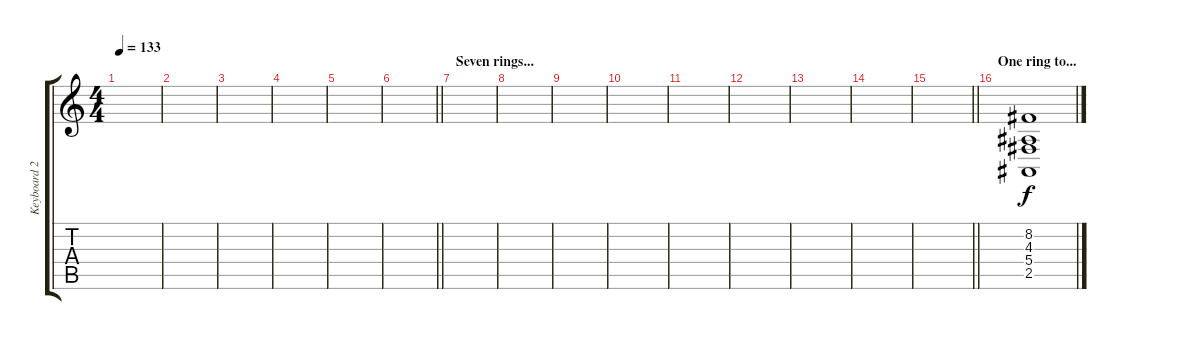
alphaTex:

\track ("Keyboard 2" "Keyboard 2") {instrument stringensemble1}
\staff {score tabs}
\tuning (Eb4 Bb3 Gb3 Db3 Ab2 Eb2) {hide}
\ts (4 4)
\tempo 133
\clef g2
\ks c
|
|
|
|
|
\barLineRight lightlight
|
\section ("" "Seven rings...")
|
|
|
|
|
|
|
|
\barLineRight lightlight
|
\section ("" "One ring to...")
(8.2 4.3 5.4 2.5).1{volume 4}
